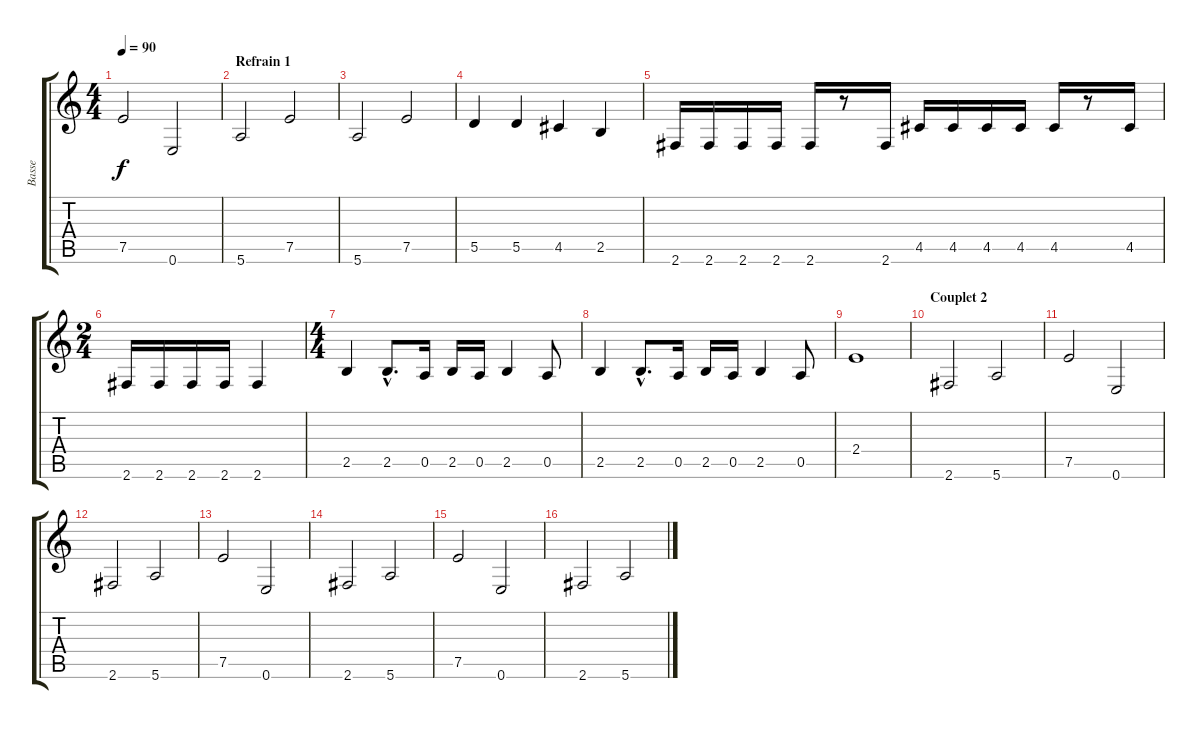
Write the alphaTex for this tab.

\track ("Basse" "Basse") {instrument electricbassfinger}
\staff {score tabs}
\tuning (E4 B3 G3 D3 A2 E2) {hide}
\ts (4 4)
\tempo 90
\clef g2
\ks c
7.5.2{dy f} 0.6.2 |
\section ("" "Refrain 1")
5.6.2 7.5.2 |
5.6.2 7.5.2 |
5.5.4 5.5.4 4.5.4 2.5.4 |
2.6.16 2.6.16 2.6.16 2.6.16 2.6.16 r.8 2.6.16 4.5.16 4.5.16 4.5.16 4.5.16 4.5.16 r.8 4.5.16 |
\ts (2 4)
2.6.16 2.6.16 2.6.16 2.6.16 2.6.4 |
\ts (4 4)
2.5.4 2.5{hac}.8{d} 0.5.16 2.5.16 0.5.16 2.5.4 0.5.8 |
2.5.4 2.5{hac}.8{d} 0.5.16 2.5.16 0.5.16 2.5.4 0.5.8 |
2.4.1 |
\section ("" "Couplet 2")
2.6.2 5.6.2 |
7.5.2 0.6.2 |
2.6.2 5.6.2 |
7.5.2 0.6.2 |
2.6.2 5.6.2 |
7.5.2 0.6.2 |
2.6.2 5.6.2
